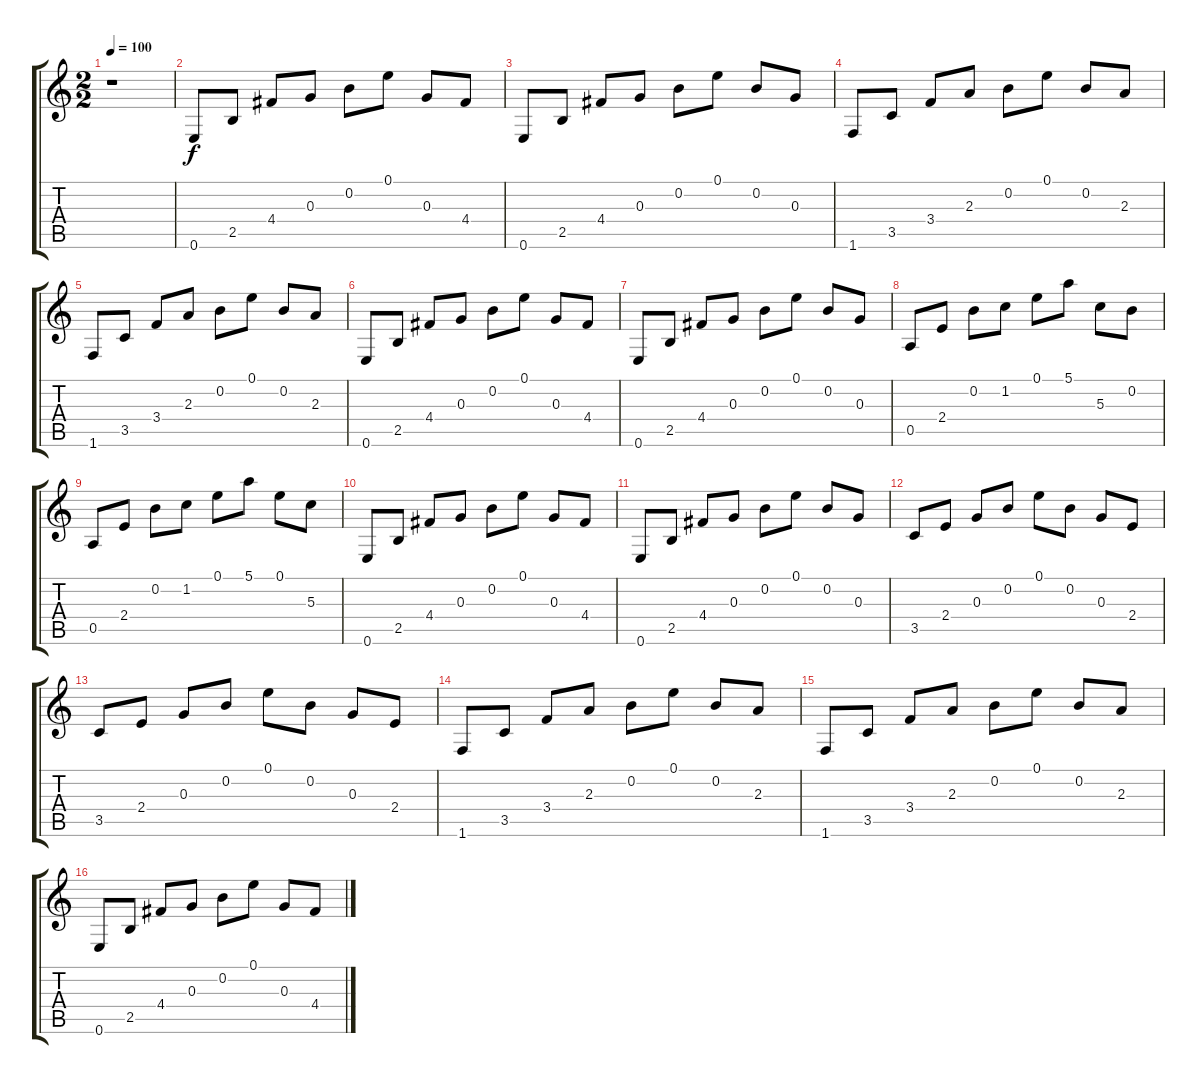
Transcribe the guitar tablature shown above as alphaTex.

\track "" {instrument banjo}
\staff {score tabs}
\tuning (E4 B3 G3 D3 A2 E2) {hide}
\displaytranspose 12
\ts (2 2)
\tempo 100
\clef g2
\ks c
r.1{dy f instrument banjo} |
0.6.8 2.5.8 4.4.8 0.3.8 0.2.8 0.1.8 0.3.8 4.4.8 |
0.6.8 2.5.8 4.4.8 0.3.8 0.2.8 0.1.8 0.2.8 0.3.8 |
1.6.8 3.5.8 3.4.8 2.3.8 0.2.8 0.1.8 0.2.8 2.3.8 |
1.6.8 3.5.8 3.4.8 2.3.8 0.2.8 0.1.8 0.2.8 2.3.8 |
0.6.8 2.5.8 4.4.8 0.3.8 0.2.8 0.1.8 0.3.8 4.4.8 |
0.6.8 2.5.8 4.4.8 0.3.8 0.2.8 0.1.8 0.2.8 0.3.8 |
0.5.8 2.4.8 0.2.8 1.2.8 0.1.8 5.1.8 5.3.8 0.2.8 |
0.5.8 2.4.8 0.2.8 1.2.8 0.1.8 5.1.8 0.1.8 5.3.8 |
0.6.8 2.5.8 4.4.8 0.3.8 0.2.8 0.1.8 0.3.8 4.4.8 |
0.6.8 2.5.8 4.4.8 0.3.8 0.2.8 0.1.8 0.2.8 0.3.8 |
3.5.8 2.4.8 0.3.8 0.2.8 0.1.8 0.2.8 0.3.8 2.4.8 |
3.5.8 2.4.8 0.3.8 0.2.8 0.1.8 0.2.8 0.3.8 2.4.8 |
1.6.8 3.5.8 3.4.8 2.3.8 0.2.8 0.1.8 0.2.8 2.3.8 |
1.6.8 3.5.8 3.4.8 2.3.8 0.2.8 0.1.8 0.2.8 2.3.8 |
0.6.8 2.5.8 4.4.8 0.3.8 0.2.8 0.1.8 0.3.8 4.4.8
